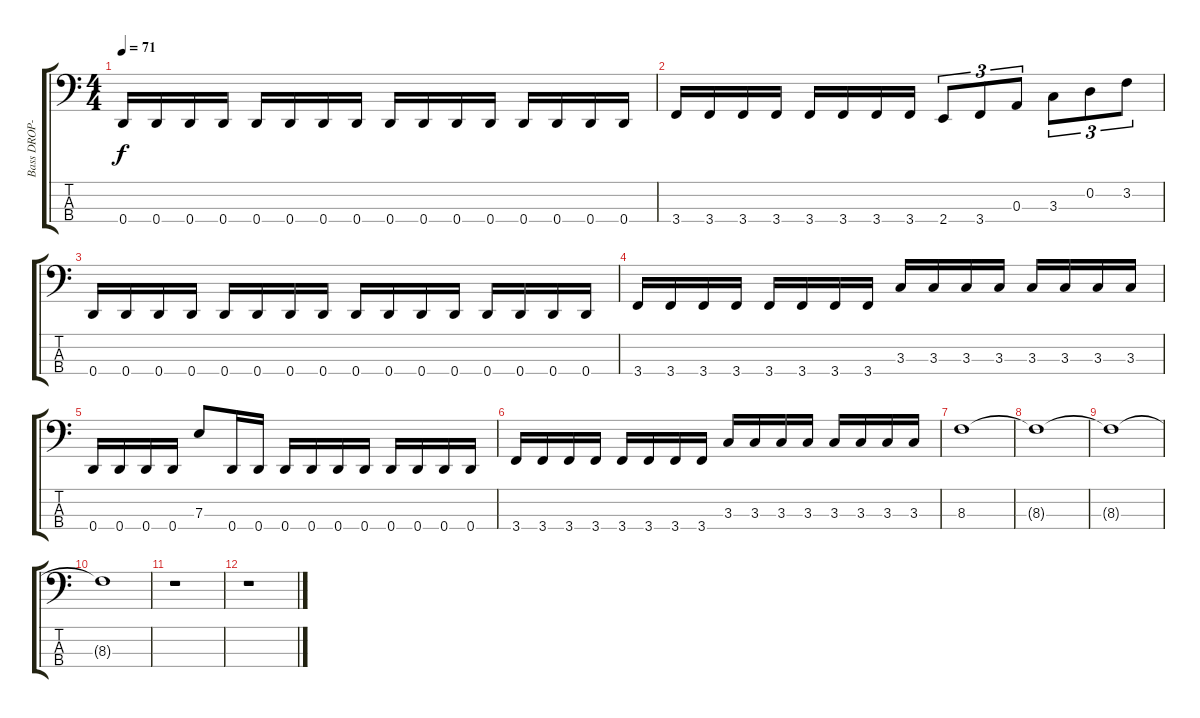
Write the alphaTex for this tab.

\track ("Bass DROP-D" "Bass DROP-") {instrument electricbasspick}
\staff {score tabs}
\tuning (G2 D2 A1 D1) {hide}
\ts (4 4)
\tempo 71
\clef f4
\ks c
0.4.16{dy f} 0.4.16 0.4.16 0.4.16 0.4.16 0.4.16 0.4.16 0.4.16 0.4.16 0.4.16 0.4.16 0.4.16 0.4.16 0.4.16 0.4.16 0.4.16 |
3.4.16 3.4.16 3.4.16 3.4.16 3.4.16 3.4.16 3.4.16 3.4.16 2.4.8{tu (3 2)} 3.4.8{tu (3 2)} 0.3.8{tu (3 2)} 3.3.8{tu (3 2)} 0.2.8{tu (3 2)} 3.2.8{tu (3 2)} |
0.4.16 0.4.16 0.4.16 0.4.16 0.4.16 0.4.16 0.4.16 0.4.16 0.4.16 0.4.16 0.4.16 0.4.16 0.4.16 0.4.16 0.4.16 0.4.16 |
3.4.16 3.4.16 3.4.16 3.4.16 3.4.16 3.4.16 3.4.16 3.4.16 3.3.16 3.3.16 3.3.16 3.3.16 3.3.16 3.3.16 3.3.16 3.3.16 |
0.4.16 0.4.16 0.4.16 0.4.16 7.3.8 0.4.16 0.4.16 0.4.16 0.4.16 0.4.16 0.4.16 0.4.16 0.4.16 0.4.16 0.4.16 |
3.4.16 3.4.16 3.4.16 3.4.16 3.4.16 3.4.16 3.4.16 3.4.16 3.3.16 3.3.16 3.3.16 3.3.16 3.3.16 3.3.16 3.3.16 3.3.16 |
8.3.1 |
8.3{t}.1 |
8.3{t}.1 |
8.3{t}.1 |
r.1 |
r.1
